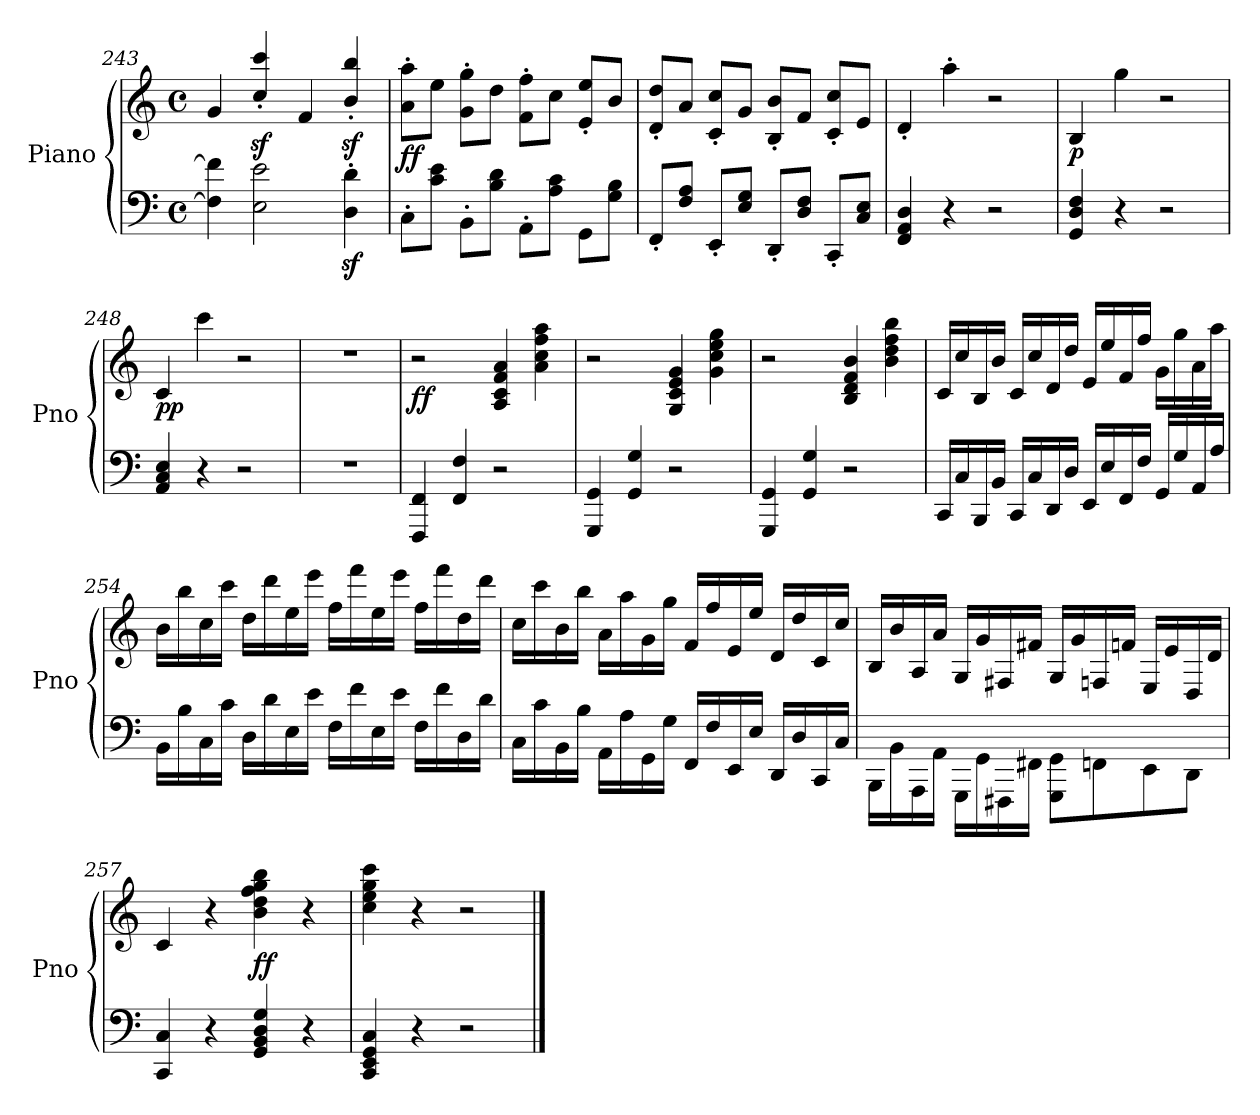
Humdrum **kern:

**kern	**kern	**dynam
*part1	*part1	*part1
*staff2	*staff1	*staff1/2
*I"Piano	*	*
*I'Pno	*	*
*clefF4	*clefG2	*
*k[]	*k[]	*
*M4/4	*M4/4	*
*met(c)	*met(c)	*
=243	=243	=243
4F\] 4f\]	4g/	.
2E\ 2e\	4cc/z>' 4ccc/z>'	.
.	4f/	.
4D\z<' 4d\z<'	4b/z>' 4bb/z>'	.
!!LO:PB:g=z
=244	=244	=244
!	!	!LO:DY:b
8C'\L	8a\' 8aa\'L	ff
8c\ 8e\J	8ee\J	.
8BB'\L	8g\' 8gg\'L	.
8B\ 8d\J	8dd\J	.
8AA'\L	8f\' 8ff\'L	.
8A\ 8c\J	8cc\J	.
8GG\L	8e/' 8ee/'L	.
8G\ 8B\J	8b/J	.
=245	=245	=245
8FF'/L	8d/' 8dd/'L	.
8F/ 8A/J	8a/J	.
8EE'/L	8c/' 8cc/'L	.
8E/ 8G/J	8g/J	.
8DD'/L	8B/' 8b/'L	.
8D/ 8F/J	8f/J	.
8CC'/L	8c/' 8cc/'L	.
8C/ 8E/J	8e/J	.
=246	=246	=246
4FF/ 4AA/ 4D/	4d'/	.
4r	4aa'\	.
2r	2r	.
=247	=247	=247
!	!	!LO:DY:b
4GG/ 4D/ 4F/	4B/	p
4r	4gg\	.
2r	2r	.
=248	=248	=248
!	!	!LO:DY:b
4AA/ 4C/ 4E/	4c/	pp
4r	4ccc\	.
2r	2r	.
=249	=249	=249
1r	1r	.
=250	=250	=250
!	!	!LO:DY:b
4FFF/ 4FF/	2r	ff
4FF/ 4F/	.	.
2r	4A/ 4c/ 4f/ 4a/	.
.	4a\ 4cc\ 4ff\ 4aa\	.
=251	=251	=251
4GGG/ 4GG/	2r	.
4GG/ 4G/	.	.
2r	4G/ 4c/ 4e/ 4g/	.
.	4g\ 4cc\ 4ee\ 4gg\	.
=252	=252	=252
4GGG/ 4GG/	2r	.
4GG/ 4G/	.	.
2r	4B/ 4d/ 4f/ 4b/	.
.	4b\ 4dd\ 4ff\ 4bb\	.
!!LO:LB:g=z
=253	=253	=253
16CC/LL	16c/LL	.
16C/	16cc/	.
16BBB/	16B/	.
16BB/JJ	16b/JJ	.
16CC/LL	16c/LL	.
16C/	16cc/	.
16DD/	16d/	.
16D/JJ	16dd/JJ	.
16EE/LL	16e/LL	.
16E/	16ee/	.
16FF/	16f/	.
16F/JJ	16ff/JJ	.
16GG/LL	16g\LL	.
16G/	16gg\	.
16AA/	16a\	.
16A/JJ	16aa\JJ	.
=254	=254	=254
16BB\LL	16b\LL	.
16B\	16bb\	.
16C\	16cc\	.
16c\JJ	16ccc\JJ	.
16D\LL	16dd\LL	.
16d\	16ddd\	.
16E\	16ee\	.
16e\JJ	16eee\JJ	.
16F\LL	16ff\LL	.
16f\	16fff\	.
16E\	16ee\	.
16e\JJ	16eee\JJ	.
16F\LL	16ff\LL	.
16f\	16fff\	.
16D\	16dd\	.
16d\JJ	16ddd\JJ	.
=255	=255	=255
16C\LL	16cc\LL	.
16c\	16ccc\	.
16BB\	16b\	.
16B\JJ	16bb\JJ	.
16AA\LL	16a\LL	.
16A\	16aa\	.
16GG\	16g\	.
16G\JJ	16gg\JJ	.
16FF/LL	16f/LL	.
16F/	16ff/	.
16EE/	16e/	.
16E/JJ	16ee/JJ	.
16DD/LL	16d/LL	.
16D/	16dd/	.
16CC/	16c/	.
16C/JJ	16cc/JJ	.
!!LO:LB:g=z
=256	=256	=256
16BBB\LL	16B/LL	.
16BB\	16b/	.
16AAA\	16A/	.
16AA\JJ	16a/JJ	.
16GGG\LL	16G/LL	.
16GG\	16g/	.
16FFF#X\	16F#X/	.
16FF#X\JJ	16f#X/JJ	.
8GGG\ 8GG\L	16G/LL	.
.	16g/	.
8FFn\	16Fn/	.
.	16fn/JJ	.
8EE\	16E/LL	.
.	16e/	.
8DD\J	16D/	.
.	16d/JJ	.
=257	=257	=257
4CC/ 4C/	4c/	.
4r	4r	.
!	!	!LO:DY:b
4GG/ 4BB/ 4D/ 4G/	4b\ 4dd\ 4ff\ 4gg\ 4bb\	ff
4r	4r	.
=258	=258	=258
4CC/ 4EE/ 4GG/ 4C/	4cc\ 4ee\ 4gg\ 4ccc\	.
4r	4r	.
2r	2r	.
==	==	==
*-	*-	*-
